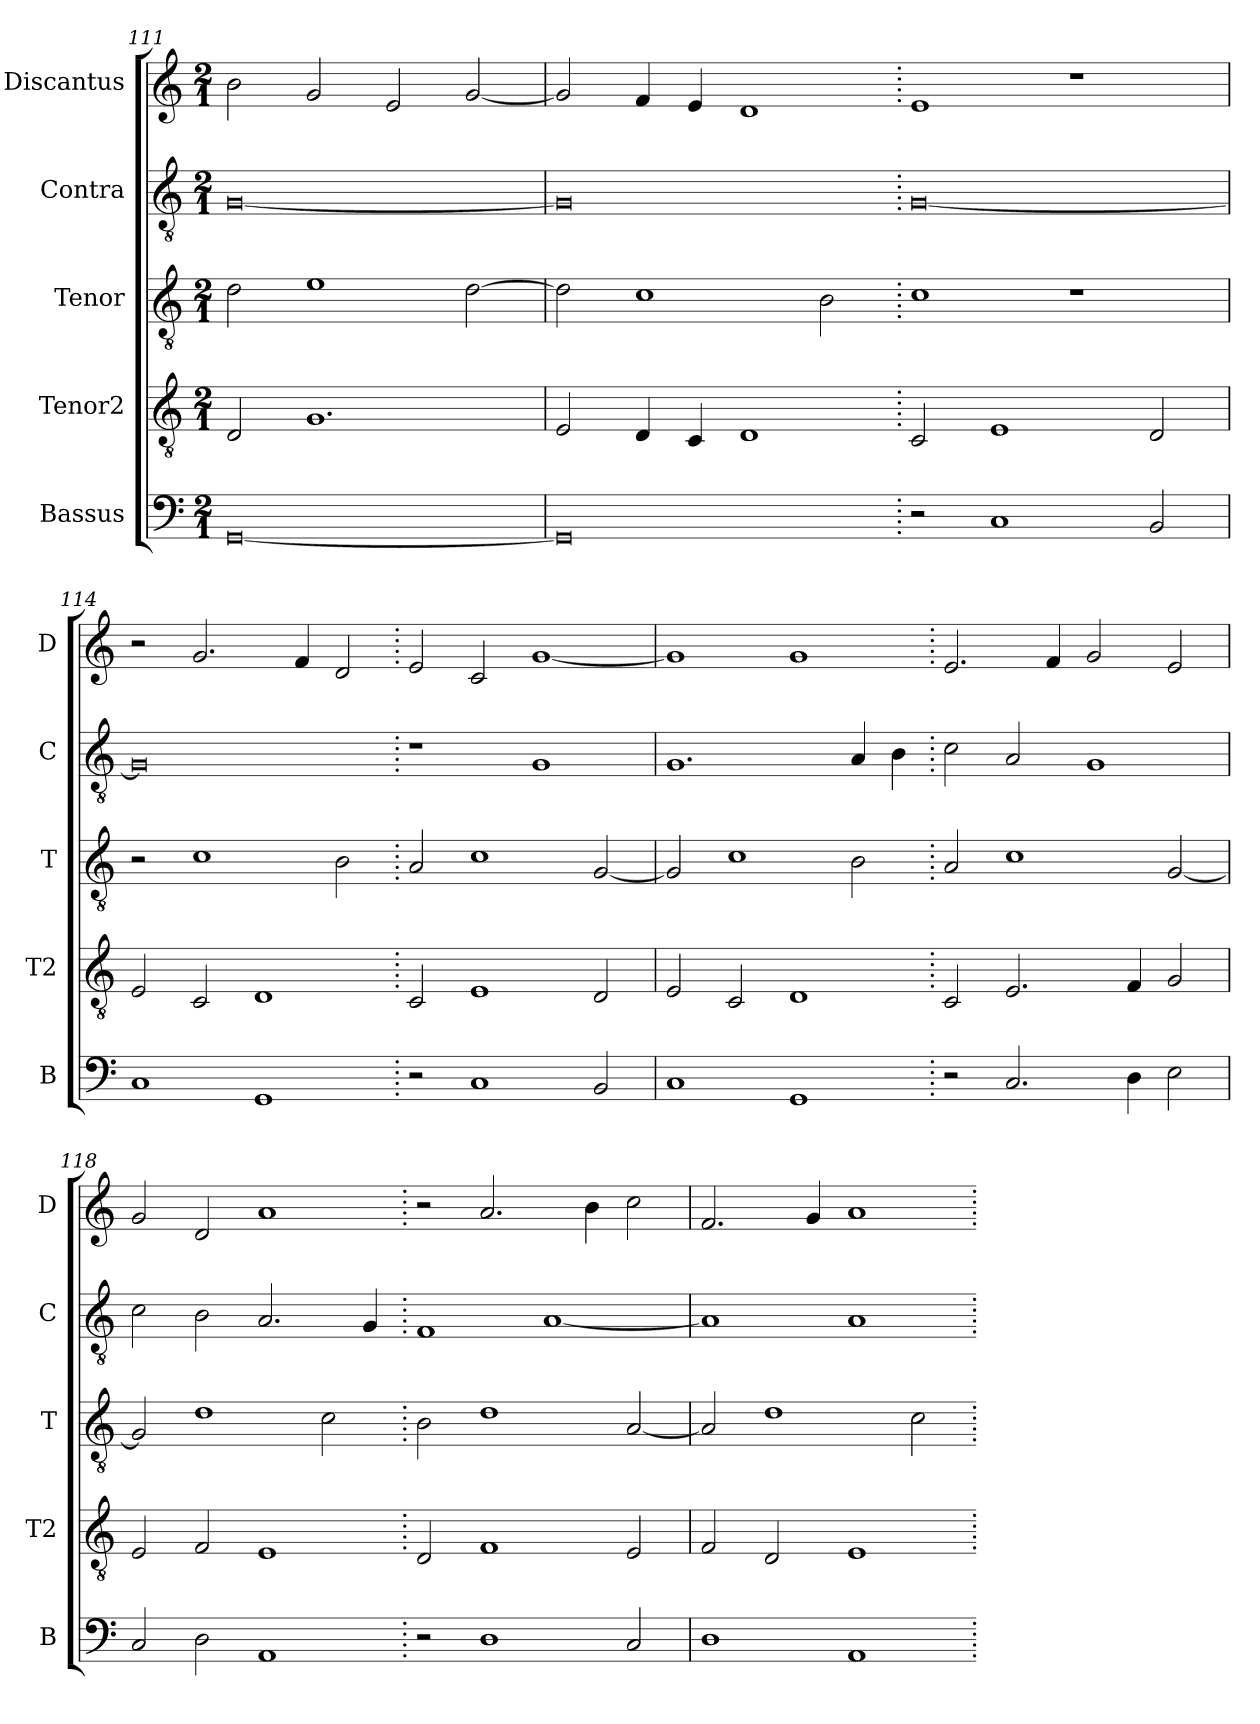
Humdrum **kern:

**kern	**kern	**kern	**kern	**kern
*part5	*part4	*part3	*part2	*part1
*staff5	*staff4	*staff3	*staff2	*staff1
*I"Bassus	*I"Tenor2	*I"Tenor	*I"Contra	*I"Discantus
*I'B	*I'T2	*I'T	*I'C	*I'D
*clefF4	*clefGv2	*clefGv2	*clefGv2	*clefG2
*k[]	*k[]	*k[]	*k[]	*k[]
*M2/1	*M2/1	*M2/1	*M2/1	*M2/1
=111	=111	=111	=111	=111
[0GG	2D/	2d\	[0G	2b\
.	1.G	1e	.	2g/
.	.	.	.	2e/
.	.	[2d\	.	[2g/
=112	=112	=112	=112	=112
0GG]	2E/	2d\]	0G]	2g/]
.	4D/	1c	.	4f/
.	4C/	.	.	4e/
.	1D	.	.	1d
.	.	2B\	.	.
=113.	=113.	=113.	=113.	=113.
2r	2C/	1c	[0G	1e
1C	1E	.	.	.
.	.	1r	.	1r
2BB/	2D/	.	.	.
=114	=114	=114	=114	=114
1C	2E/	2r	0G]	2r
.	2C/	1c	.	2.g/
1GG	1D	.	.	.
.	.	.	.	4f/
.	.	2B\	.	2d/
=115.	=115.	=115.	=115.	=115.
2r	2C/	2A/	1r	2e/
1C	1E	1c	.	2c/
.	.	.	1G	[1g
2BB/	2D/	[2G/	.	.
=116	=116	=116	=116	=116
1C	2E/	2G/]	1.G	1g]
.	2C/	1c	.	.
1GG	1D	.	.	1g
.	.	2B\	4A/	.
.	.	.	4B\	.
=117.	=117.	=117.	=117.	=117.
2r	2C/	2A/	2c\	2.e/
2.C/	2.E/	1c	2A/	.
.	.	.	.	4f/
.	.	.	1G	2g/
4D\	4F/	.	.	.
2E\	2G/	[2G/	.	2e/
=118	=118	=118	=118	=118
2C/	2E/	2G/]	2c\	2g/
2D\	2F/	1d	2B\	2d/
1AA	1E	.	2.A/	1a
.	.	2c\	.	.
.	.	.	4G/	.
=119.	=119.	=119.	=119.	=119.
2r	2D/	2B\	1F	2r
1D	1F	1d	.	2.a/
.	.	.	[1A	.
.	.	.	.	4b\
2C/	2E/	[2A/	.	2cc\
=120	=120	=120	=120	=120
1D	2F/	2A/]	1A]	2.f/
.	2D/	1d	.	.
.	.	.	.	4g/
1AA	1E	.	1A	1a
.	.	2c\	.	.
=.	=.	=.	=.	=.
*-	*-	*-	*-	*-
